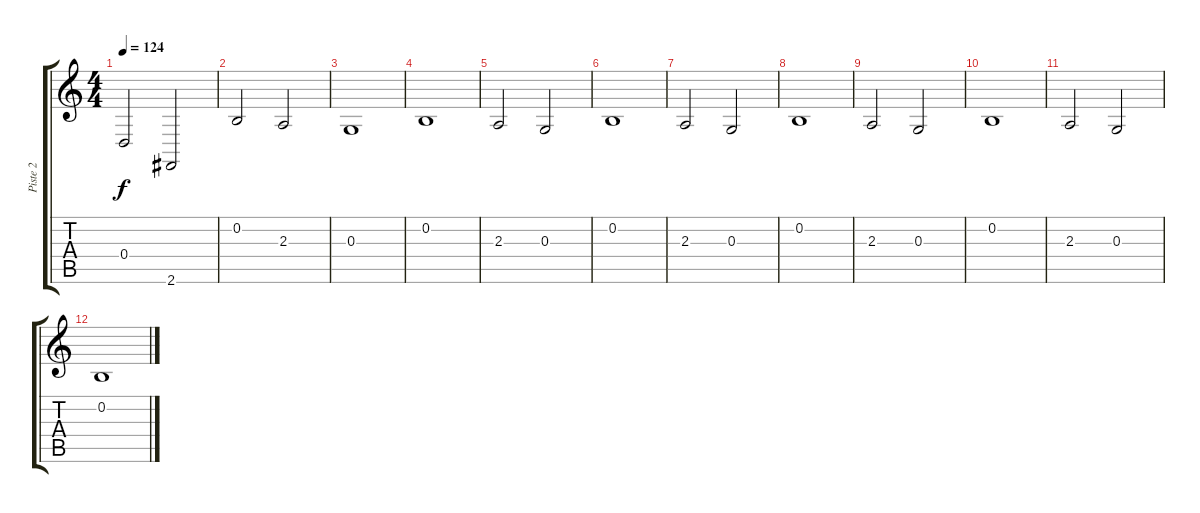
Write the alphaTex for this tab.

\track ("Piste 2" "Piste 2") {instrument tremolostrings}
\staff {score tabs}
\tuning (E4 B3 G3 D3 A2 E2) {hide}
\ts (4 4)
\tempo 124
\clef g2
\ks c
0.4.2{dy f} 2.6.2 |
0.2.2 2.3.2 |
0.3.1 |
0.2.1 |
2.3.2 0.3.2 |
0.2.1 |
2.3.2 0.3.2 |
0.2.1 |
2.3.2 0.3.2 |
0.2.1 |
2.3.2 0.3.2 |
0.2.1
